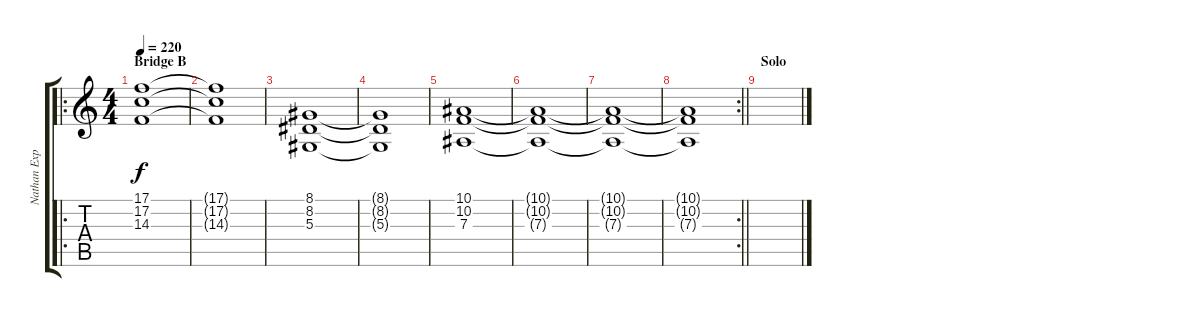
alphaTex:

\track ("Nathan Explosion (Keyboards)" "Nathan Exp") {instrument pad4choir}
\staff {score tabs}
\tuning (C4 G3 Eb3 Bb2 F2 C2) {hide}
\ro
\ts (4 4)
\section ("" "Bridge B")
\tempo 220
\clef g2
\ks c
(17.1 17.2 14.3).1{dy f} |
(17.1{t} 17.2{t} 14.3{t}).1 |
(8.1 8.2 5.3).1 |
(8.1{t} 8.2{t} 5.3{t}).1 |
(10.1 10.2 7.3).1 |
(10.1{t} 10.2{t} 7.3{t}).1 |
(10.1{t} 10.2{t} 7.3{t}).1 |
\rc 2
\barLineRight lightlight
(10.1{t} 10.2{t} 7.3{t}).1 |
\section ("" "Solo")
